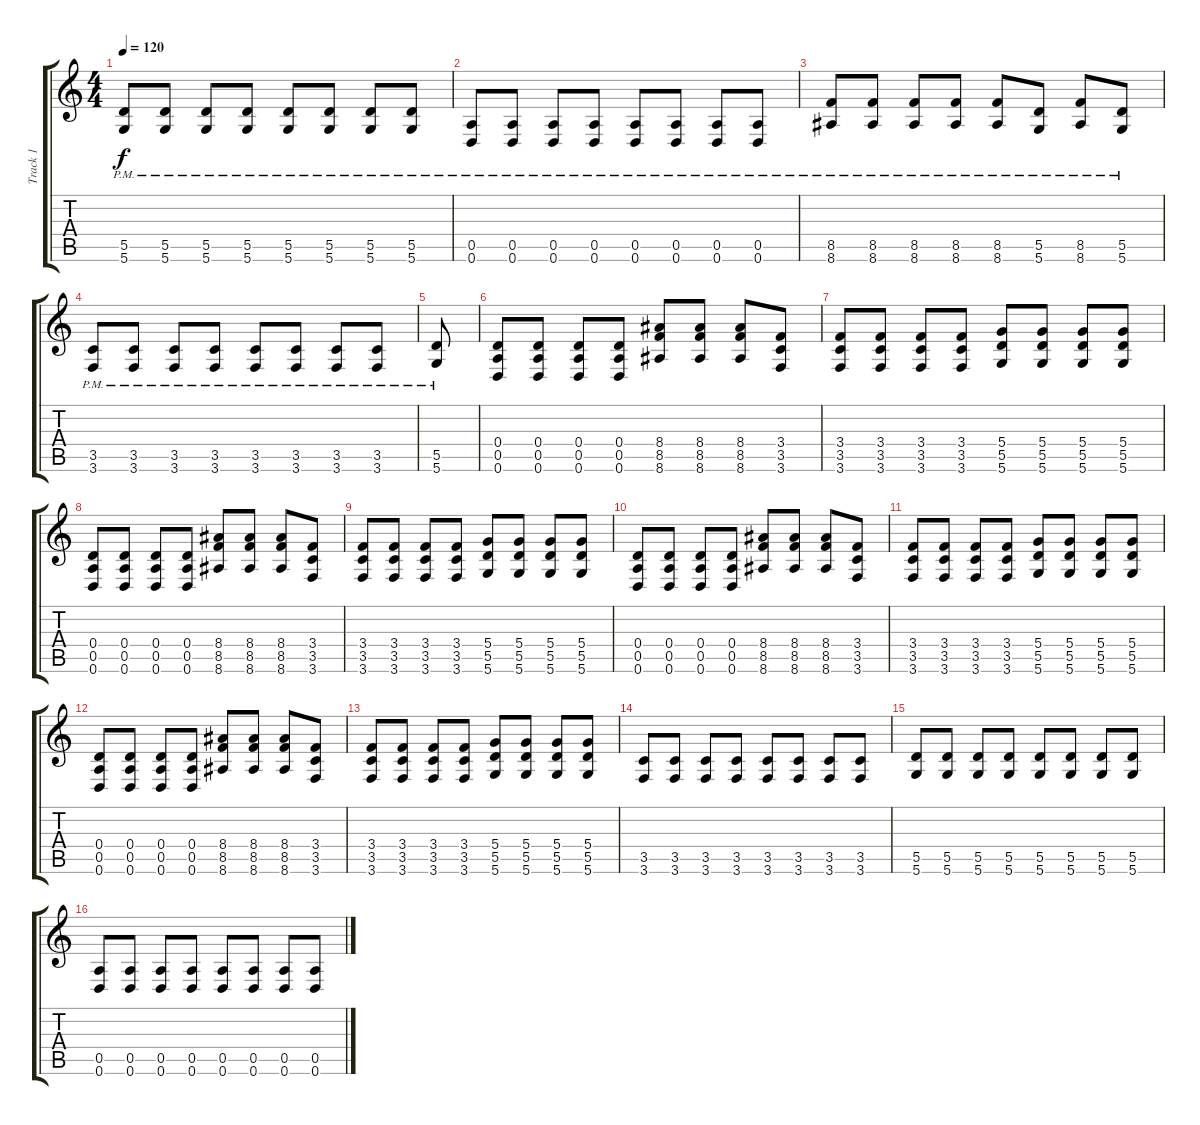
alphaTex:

\track ("Track 1" "Track 1") {instrument overdrivenguitar}
\staff {score tabs}
\tuning (E4 B3 G3 D3 A2 D2) {hide}
\ts (4 4)
\tempo 120
\clef g2
\ks c
(5.5{pm} 5.6{pm}).8{dy f} (5.5{pm} 5.6{pm}).8 (5.5{pm} 5.6{pm}).8 (5.5{pm} 5.6{pm}).8 (5.5{pm} 5.6{pm}).8 (5.5{pm} 5.6{pm}).8 (5.5{pm} 5.6{pm}).8 (5.5{pm} 5.6{pm}).8 |
(0.5{pm} 0.6{pm}).8 (0.5{pm} 0.6{pm}).8 (0.5{pm} 0.6{pm}).8 (0.5{pm} 0.6{pm}).8 (0.5{pm} 0.6{pm}).8 (0.5{pm} 0.6{pm}).8 (0.5{pm} 0.6{pm}).8 (0.5{pm} 0.6{pm}).8 |
(8.5{pm} 8.6{pm}).8 (8.5{pm} 8.6{pm}).8 (8.5{pm} 8.6{pm}).8 (8.5{pm} 8.6{pm}).8 (8.5{pm} 8.6{pm}).8 (5.5{pm} 5.6{pm}).8 (8.5{pm} 8.6{pm}).8 (5.5{pm} 5.6{pm}).8 |
(3.5{pm} 3.6{pm}).8 (3.5{pm} 3.6{pm}).8 (3.5{pm} 3.6{pm}).8 (3.5{pm} 3.6{pm}).8 (3.5{pm} 3.6{pm}).8 (3.5{pm} 3.6{pm}).8 (3.5{pm} 3.6{pm}).8 (3.5{pm} 3.6{pm}).8 |
(5.5{pm} 5.6{pm}).8 |
(0.4 0.5 0.6).8 (0.4 0.5 0.6).8 (0.4 0.5 0.6).8 (0.4 0.5 0.6).8 (8.4 8.5 8.6).8 (8.4 8.5 8.6).8 (8.4 8.5 8.6).8 (3.4 3.5 3.6).8 |
(3.4 3.5 3.6).8 (3.4 3.5 3.6).8 (3.4 3.5 3.6).8 (3.4 3.5 3.6).8 (5.4 5.5 5.6).8 (5.4 5.5 5.6).8 (5.4 5.5 5.6).8 (5.4 5.5 5.6).8 |
(0.4 0.5 0.6).8 (0.4 0.5 0.6).8 (0.4 0.5 0.6).8 (0.4 0.5 0.6).8 (8.4 8.5 8.6).8 (8.4 8.5 8.6).8 (8.4 8.5 8.6).8 (3.4 3.5 3.6).8 |
(3.4 3.5 3.6).8 (3.4 3.5 3.6).8 (3.4 3.5 3.6).8 (3.4 3.5 3.6).8 (5.4 5.5 5.6).8 (5.4 5.5 5.6).8 (5.4 5.5 5.6).8 (5.4 5.5 5.6).8 |
(0.4 0.5 0.6).8 (0.4 0.5 0.6).8 (0.4 0.5 0.6).8 (0.4 0.5 0.6).8 (8.4 8.5 8.6).8 (8.4 8.5 8.6).8 (8.4 8.5 8.6).8 (3.4 3.5 3.6).8 |
(3.4 3.5 3.6).8 (3.4 3.5 3.6).8 (3.4 3.5 3.6).8 (3.4 3.5 3.6).8 (5.4 5.5 5.6).8 (5.4 5.5 5.6).8 (5.4 5.5 5.6).8 (5.4 5.5 5.6).8 |
(0.4 0.5 0.6).8 (0.4 0.5 0.6).8 (0.4 0.5 0.6).8 (0.4 0.5 0.6).8 (8.4 8.5 8.6).8 (8.4 8.5 8.6).8 (8.4 8.5 8.6).8 (3.4 3.5 3.6).8 |
(3.4 3.5 3.6).8 (3.4 3.5 3.6).8 (3.4 3.5 3.6).8 (3.4 3.5 3.6).8 (5.4 5.5 5.6).8 (5.4 5.5 5.6).8 (5.4 5.5 5.6).8 (5.4 5.5 5.6).8 |
(3.5 3.6).8 (3.5 3.6).8 (3.5 3.6).8 (3.5 3.6).8 (3.5 3.6).8 (3.5 3.6).8 (3.5 3.6).8 (3.5 3.6).8 |
(5.5 5.6).8 (5.5 5.6).8 (5.5 5.6).8 (5.5 5.6).8 (5.5 5.6).8 (5.5 5.6).8 (5.5 5.6).8 (5.5 5.6).8 |
(0.5 0.6).8 (0.5 0.6).8 (0.5 0.6).8 (0.5 0.6).8 (0.5 0.6).8 (0.5 0.6).8 (0.5 0.6).8 (0.5 0.6).8
